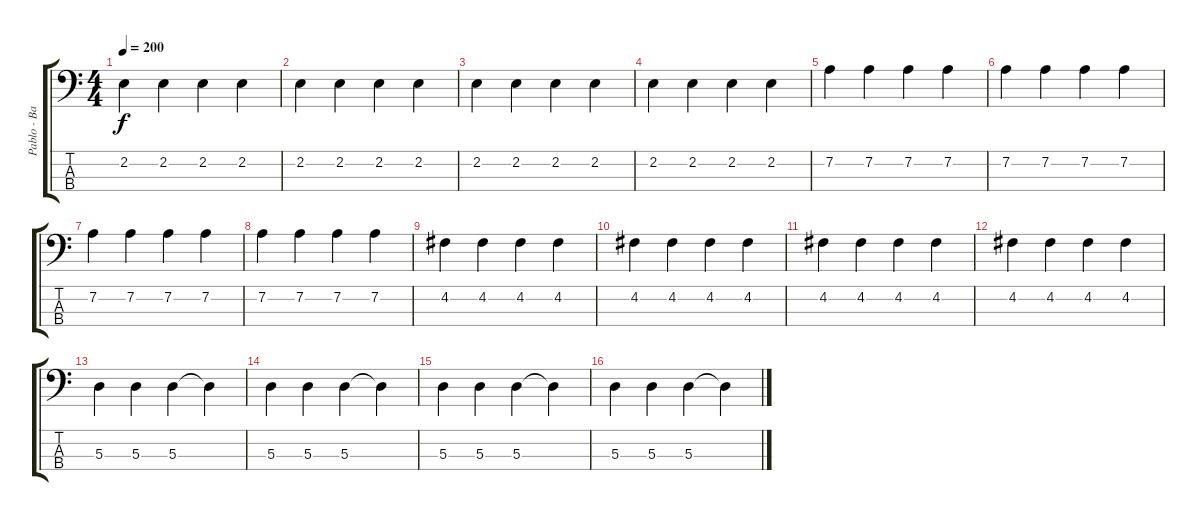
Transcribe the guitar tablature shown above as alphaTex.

\track ("Pablo - Bajo" "Pablo - Ba") {instrument electricbasspick}
\staff {score tabs}
\tuning (G2 D2 A1 E1) {hide}
\ts (4 4)
\tempo 200
\clef f4
\ks c
2.2.4{dy f} 2.2.4 2.2.4 2.2.4 |
2.2.4 2.2.4 2.2.4 2.2.4 |
2.2.4 2.2.4 2.2.4 2.2.4 |
2.2.4 2.2.4 2.2.4 2.2.4 |
7.2.4 7.2.4 7.2.4 7.2.4 |
7.2.4 7.2.4 7.2.4 7.2.4 |
7.2.4 7.2.4 7.2.4 7.2.4 |
7.2.4 7.2.4 7.2.4 7.2.4 |
4.2.4 4.2.4 4.2.4 4.2.4 |
4.2.4 4.2.4 4.2.4 4.2.4 |
4.2.4 4.2.4 4.2.4 4.2.4 |
4.2.4 4.2.4 4.2.4 4.2.4 |
5.3.4 5.3.4 5.3.4 5.3{t}.4 |
5.3.4 5.3.4 5.3.4 5.3{t}.4 |
5.3.4 5.3.4 5.3.4 5.3{t}.4 |
5.3.4 5.3.4 5.3.4 5.3{t}.4
